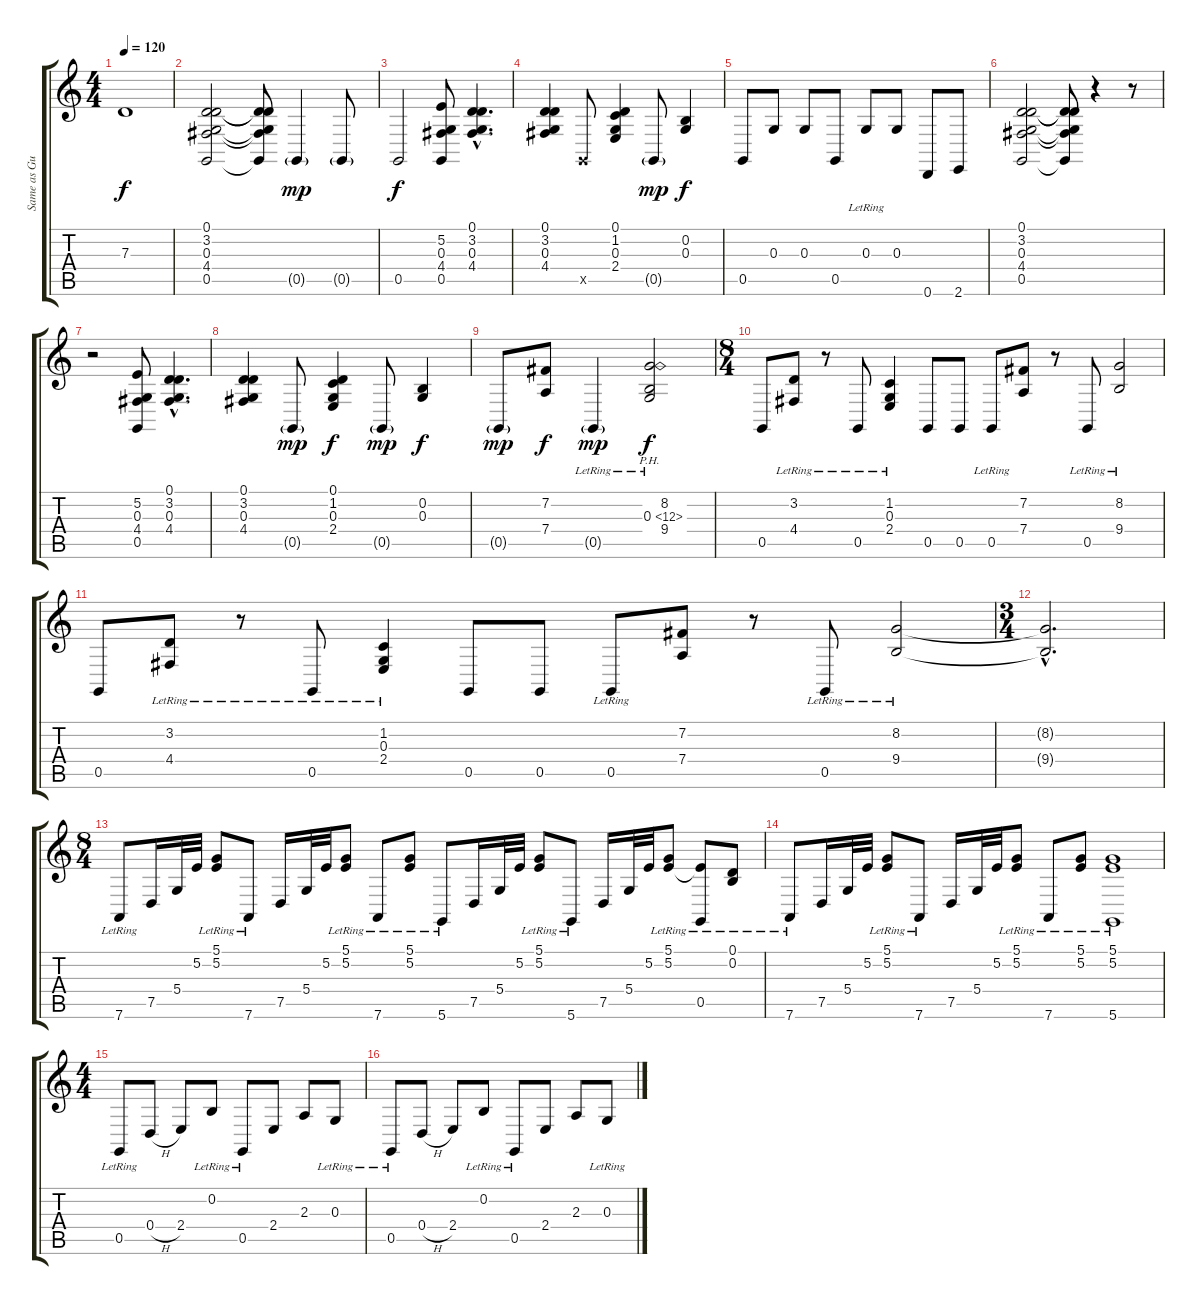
\track ("Same as Guitar (For Effect)" "Same as Gu") {instrument pad4choir}
\staff {score tabs}
\tuning (D4 B3 G3 D3 G2 D2) {hide}
\ts (4 4)
\tempo 120
\clef g2
\ks c
7.3{t}.1{dy f} |
(0.1 3.2 0.3 4.4 0.5).2 (0.1{t} 3.2{t} 0.3{t} 4.4{t} 0.5{t}).8 0.5{g}.4{dy mp} 0.5{g}.8 |
0.5.2{dy f} (5.2 0.3 4.4 0.5).8 (0.1{hac} 3.2{hac} 0.3{hac} 4.4{hac}).4{d} |
(0.1 3.2 0.3 4.4).4 0.5{x}.8 (0.1 1.2 0.3 2.4).4 0.5{g}.8{dy mp} (0.2 0.3).4{dy f} |
0.5.8 0.3.8 0.3.8 0.5.8 0.3{lr}.8 0.3.8 0.6.8 2.6.8 |
(0.1 3.2 0.3 4.4 0.5).2 (0.1{t} 3.2{t} 0.3{t} 4.4{t} 0.5{t}).8 r.4 r.8 |
r.2 (5.2 0.3 4.4 0.5).8 (0.1{hac} 3.2{hac} 0.3{hac} 4.4{hac}).4{d} |
(0.1 3.2 0.3 4.4).4 0.5{g}.8{dy mp} (0.1 1.2 0.3 2.4).4{dy f} 0.5{g}.8{dy mp} (0.2 0.3).4{dy f} |
0.5{g}.8{dy mp} (7.2 7.4).8{dy f} 0.5{g lr}.4{dy mp} (8.2 0.3{ph 12 lr} 9.4).2{dy f} |
\ts (8 4)
0.5.8 (3.2{lr} 4.4{lr}).8 r.8 0.5{lr}.8 (1.2{lr} 0.3 2.4{lr}).4 0.5.8 0.5.8 0.5{lr}.8 (7.2 7.4).8 r.8 0.5{lr}.8 (8.2{lr} 9.4{lr}).2 |
0.5.8 (3.2{lr} 4.4{lr}).8 r.8 0.5{lr}.8 (1.2{lr} 0.3 2.4{lr}).4 0.5.8 0.5.8 0.5{lr}.8 (7.2 7.4).8 r.8 0.5{lr}.8 (8.2{lr} 9.4{lr}).2 |
\ts (3 4)
(8.2{hac t} 9.4{hac t}).2{d} |
\ts (8 4)
7.6{lr}.8 7.5.16 5.4.32 5.2.32 (5.1{lr} 5.2{lr}).8 7.6{lr}.8 7.5.16 5.4.32 5.2.32 (5.1{lr} 5.2{lr}).8 7.6{lr}.8 (5.1{lr} 5.2{lr}).8 5.6{lr}.8 7.5.16 5.4.32 5.2.32 (5.1{lr} 5.2{lr}).8 5.6{lr}.8 7.5.16 5.4.32 5.2.32 (5.1{lr} 5.2{lr}).8 (5.2{t} 0.5{lr}).8 (0.1{lr} 0.2{lr}).8 |
7.6{lr}.8 7.5.16 5.4.32 5.2.32 (5.1{lr} 5.2{lr}).8 7.6{lr}.8 7.5.16 5.4.32 5.2.32 (5.1{lr} 5.2{lr}).8 7.6{lr}.8 (5.1{lr} 5.2{lr}).8 (5.1{lr} 5.2{lr} 5.6{lr}).1 |
\ts (4 4)
0.5{lr}.8 0.4{h}.8 2.4.8 0.2{lr}.8 0.5{lr}.8 2.4.8 2.3.8 0.3{lr}.8 |
0.5{lr}.8 0.4{h}.8 2.4.8 0.2{lr}.8 0.5{lr}.8 2.4.8 2.3.8 0.3{lr}.8
